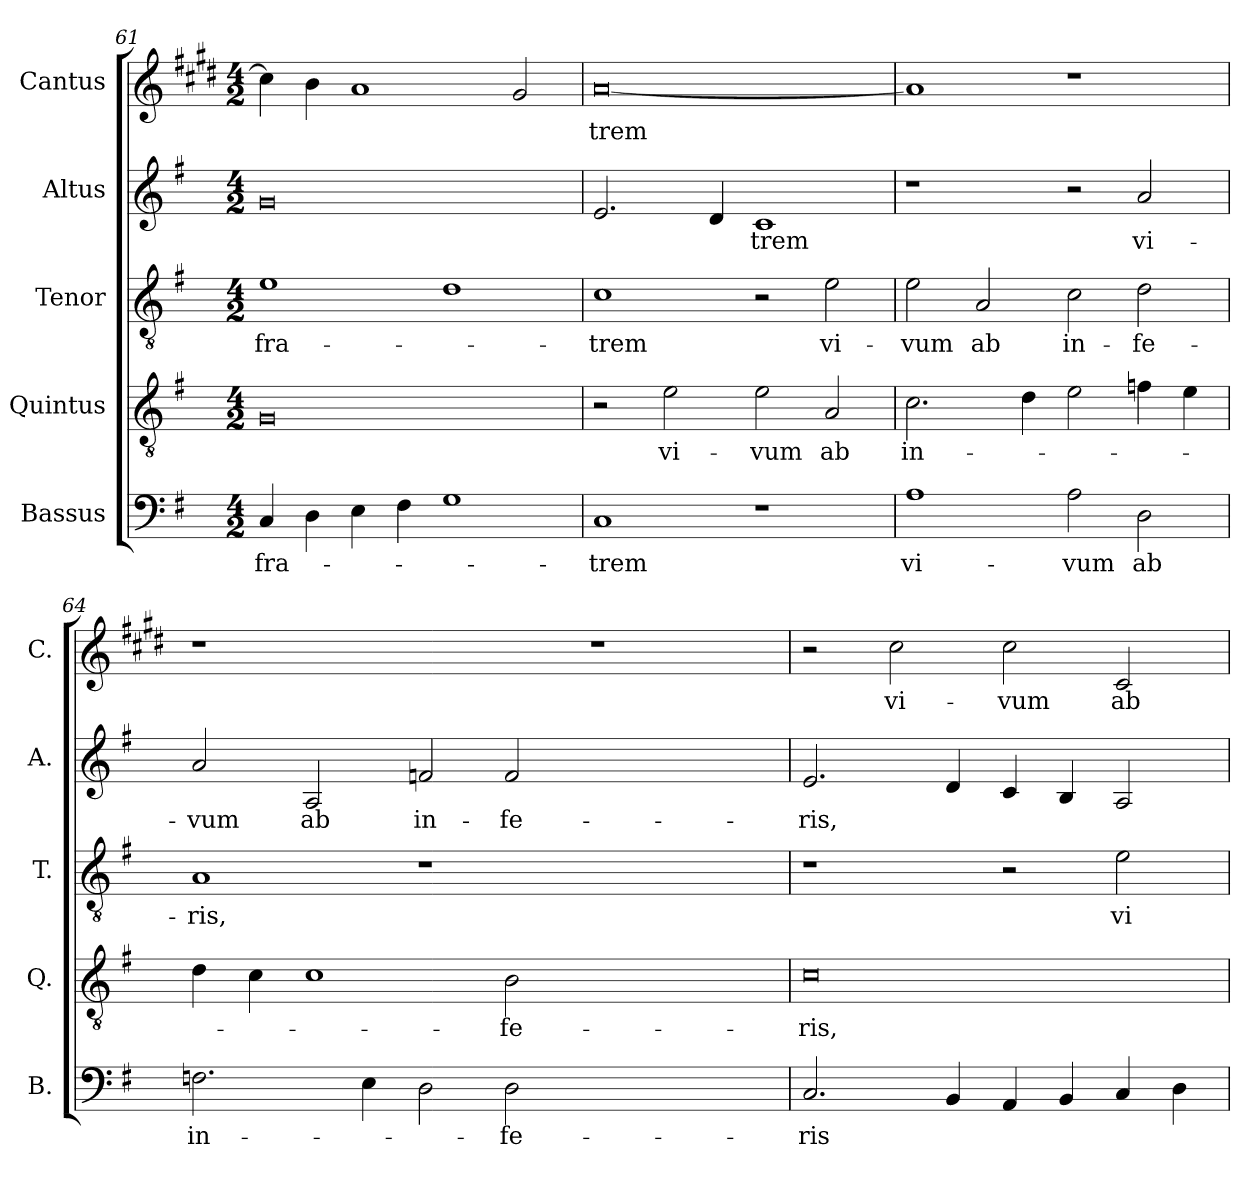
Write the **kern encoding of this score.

**kern	**text	**kern	**text	**kern	**text	**kern	**text	**kern	**text
*part5	*part5	*part4	*part4	*part3	*part3	*part2	*part2	*part1	*part1
*staff5	*staff5	*staff4	*staff4	*staff3	*staff3	*staff2	*staff2	*staff1	*staff1
*I"Bassus	*	*I"Quintus	*	*I"Tenor	*	*I"Altus	*	*I"Cantus	*
*I'B.	*	*I'Q.	*	*I'T.	*	*I'A.	*	*I'C.	*
!!LO:LB:g=z
*clefF4	*	*clefGv2	*	*clefGv2	*	*clefG2	*	*clefG2	*
*	*	*ITrd7c12	*	*	*	*	*	*ITrd-2c-3	*
*k[f#]	*	*k[f#]	*	*k[f#]	*	*k[f#]	*	*k[f#]	*
*G:	*	*G:	*	*G:	*	*G:	*	*G:	*
*M4/2	*	*M4/2	*	*M4/2	*	*M4/2	*	*M4/2	*
=61	=61	=61	=61	=61	=61	=61	=61	=61	=61
!	!LO:LY:b:color=#000000	!	!	!	!	!	!	!	!
!	!	!	!	!	!LO:LY:b:color=#000000	!	!	!	!
4Ci/	fra-	0GGi	.	1ei	fra-	0gi	.	4eei\]	.
4Di\	.	.	.	.	.	.	.	4ddi\	.
4Ei\	.	.	.	.	.	.	.	1cci	.
4F#i\	.	.	.	.	.	.	.	.	.
1Gi	.	.	.	1di	.	.	.	.	.
.	.	.	.	.	.	.	.	2bi/	.
=62	=62	=62	=62	=62	=62	=62	=62	=62	=62
!	!LO:LY:b:color=#000000	!	!	!	!	!	!	!	!
!	!	!	!	!	!LO:LY:b:color=#000000	!	!	!	!
!	!	!	!	!	!	!	!	!	!LO:LY:b:color=#000000
1Ci	-trem	2r	.	1ci	-trem	2.ei/	.	[<0cci	-trem
!	!	!	!LO:LY:b:color=#000000	!	!	!	!	!	!
.	.	2Ei\	vi-	.	.	.	.	.	.
.	.	.	.	.	.	4di/	.	.	.
!	!	!	!LO:LY:b:color=#000000	!	!	!	!	!	!
!	!	!	!	!	!	!	!LO:LY:b:color=#000000	!	!
1r	.	2Ei\	-vum	2r	.	1ci	-trem	.	.
!	!	!	!LO:LY:b:color=#000000	!	!	!	!	!	!
!	!	!	!	!	!LO:LY:b:color=#000000	!	!	!	!
.	.	2AAi/	ab	2ei\	vi-	.	.	.	.
=63	=63	=63	=63	=63	=63	=63	=63	=63	=63
!	!LO:LY:b:color=#000000	!	!	!	!	!	!	!	!
!	!	!	!LO:LY:b:color=#000000	!	!	!	!	!	!
!	!	!	!	!	!LO:LY:b:color=#000000	!	!	!	!
1Ai	vi-	2.Ci\	in-	2ei\	-vum	1r	.	1cci]	.
!	!	!	!	!	!LO:LY:b:color=#000000	!	!	!	!
.	.	.	.	2Ai/	ab	.	.	.	.
.	.	4Di\	.	.	.	.	.	.	.
!	!LO:LY:b:color=#000000	!	!	!	!	!	!	!	!
!	!	!	!	!	!LO:LY:b:color=#000000	!	!	!	!
2Ai\	-vum	2Ei\	.	2ci\	in-	2r	.	1r	.
!	!LO:LY:b:color=#000000	!	!	!	!	!	!	!	!
!	!	!	!	!	!LO:LY:b:color=#000000	!	!	!	!
!	!	!	!	!	!	!	!LO:LY:b:color=#000000	!	!
2Di\	ab	4Fni\	.	2di\	-fe-	2ai/	vi-	.	.
.	.	4Ei\	.	.	.	.	.	.	.
=64	=64	=64	=64	=64	=64	=64	=64	=64	=64
!	!LO:LY:b:color=#000000	!	!	!	!	!	!	!	!
!	!	!	!	!	!LO:LY:b:color=#000000	!	!	!	!
!	!	!	!	!	!	!	!LO:LY:b:color=#000000	!LO:N:vis=1	!
2.Fni\	in-	4Di\	.	1Ai	-ris,	2ai/	-vum	0r	.
.	.	4Ci\	.	.	.	.	.	.	.
!	!	!	!	!	!	!	!LO:LY:b:color=#000000	!	!
.	.	1Ci	.	.	.	2Ai/	ab	.	.
4Ei\	.	.	.	.	.	.	.	.	.
!	!	!	!	!	!	!	!LO:LY:b:color=#000000	!	!
2Di\	.	.	.	1r	.	2fni/	in-	.	.
!	!LO:LY:b:color=#000000	!	!	!	!	!	!	!	!
!	!	!	!LO:LY:b:color=#000000	!	!	!	!	!	!
!	!	!	!	!	!	!	!LO:LY:b:color=#000000	!	!
2Di\	-fe-	2BBi\	-fe-	.	.	2fi/	-fe-	.	.
!	!	!	!	!	!	!	!	!LO:N:vis=1	!
0ryy	.	0ryy	.	0ryy	.	0ryy	.	0r	.
=65	=65	=65	=65	=65	=65	=65	=65	=65	=65
!	!LO:LY:b:color=#000000	!	!	!	!	!	!	!	!
!	!	!	!LO:LY:b:color=#000000	!	!	!	!	!	!
!	!	!	!	!	!	!	!LO:LY:b:color=#000000	!	!
2.Ci/	-ris	0Ci	-ris,	1r	.	2.ei/	-ris,	2r	.
!	!	!	!	!	!	!	!	!	!LO:LY:b:color=#000000
.	.	.	.	.	.	.	.	2eei\	vi-
4BBi/	.	.	.	.	.	4di/	.	.	.
!	!	!	!	!	!	!	!	!	!LO:LY:b:color=#000000
4AAi/	.	.	.	2r	.	4ci/	.	2eei\	-vum
4BBi/	.	.	.	.	.	4Bi/	.	.	.
!	!	!	!	!	!LO:LY:b:color=#000000	!	!	!	!
!	!	!	!	!	!	!	!	!	!LO:LY:b:color=#000000
4Ci/	.	.	.	2ei\	vi-	2Ai/	.	2ei/	ab
4Di\	.	.	.	.	.	.	.	.	.
=	=	=	=	=	=	=	=	=	=
*-	*-	*-	*-	*-	*-	*-	*-	*-	*-
